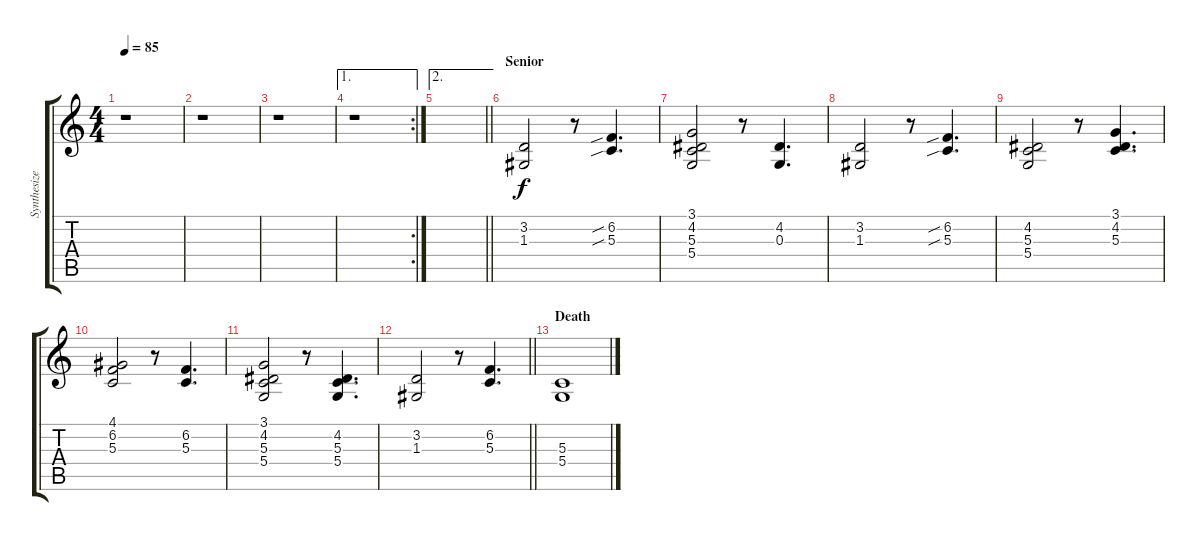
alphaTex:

\track ("Synthesizer" "Synthesize") {instrument pad6metallic}
\staff {score tabs}
\tuning (E4 B3 G3 D3 A2 E2) {hide}
\ts (4 4)
\tempo 85
\clef g2
\ks c
r.1{dy f} |
r.1 |
r.1 |
\ae 1
\rc 2
r.1 |
\ae 2
\barLineRight lightlight
|
\section ("" "Senior")
(3.2 1.3).2{volume 8} r.8 (6.2{sib} 5.3{sib}).4{d} |
(3.1 4.2 5.3 5.4).2 r.8 (4.2 0.3).4{d} |
(3.2 1.3).2{volume 8} r.8 (6.2{sib} 5.3{sib}).4{d} |
(4.2 5.3 5.4).2 r.8 (3.1 4.2 5.3).4{d} |
(4.1 6.2 5.3).2 r.8 (6.2 5.3).4{d} |
(3.1 4.2 5.3 5.4).2 r.8 (4.2 5.3 5.4).4{d} |
\barLineRight lightlight
(3.2 1.3).2 r.8 (6.2 5.3).4{d} |
\section ("" "Death")
(5.3 5.4).1
